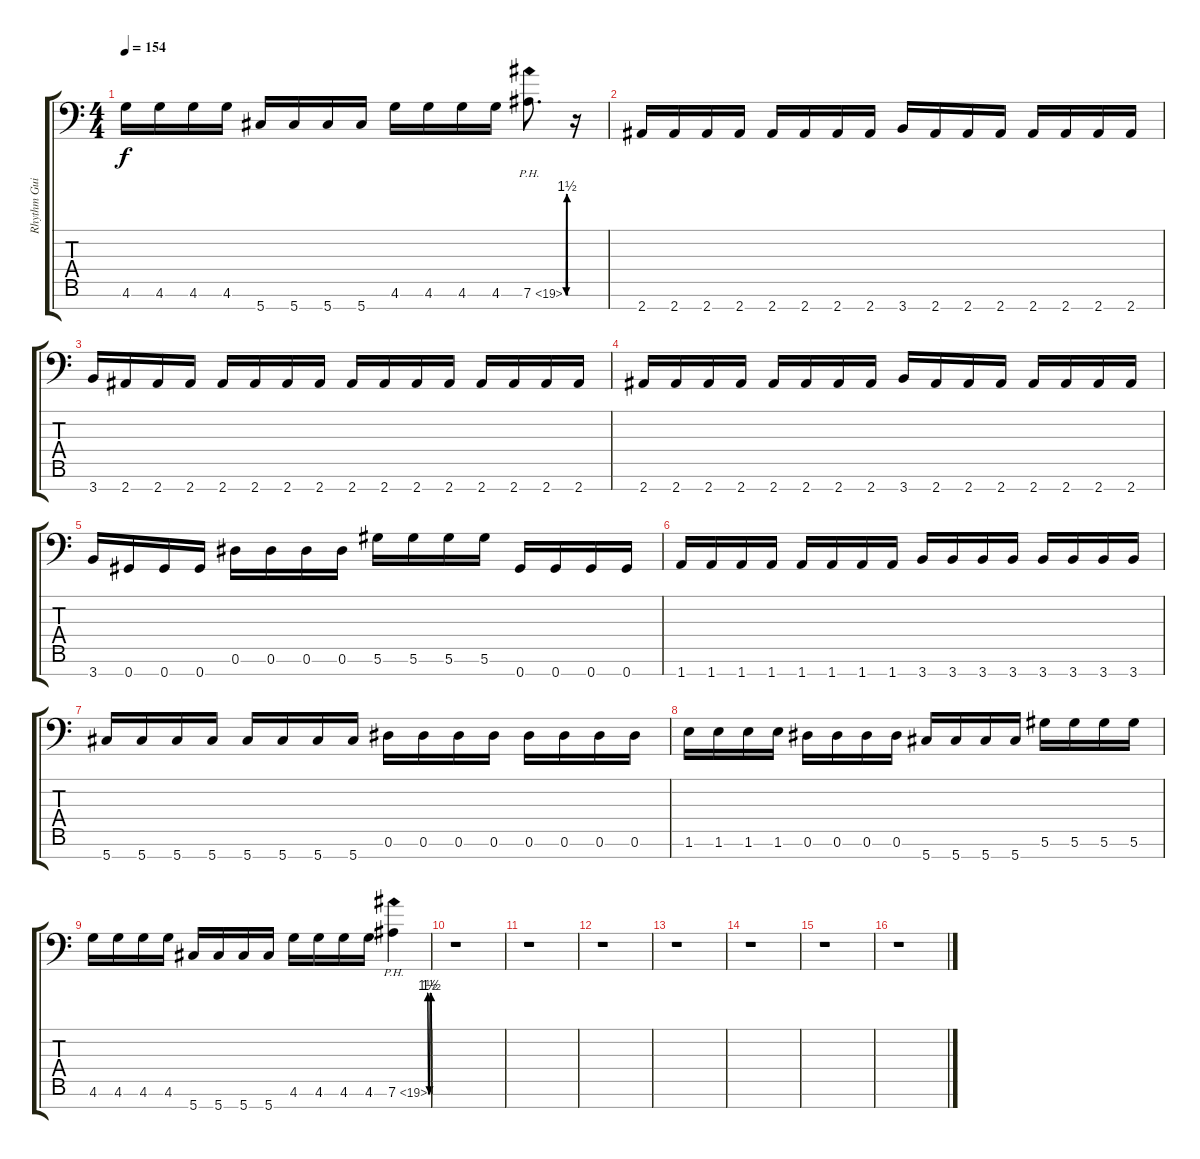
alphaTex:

\track ("Rhythm Guitar" "Rhythm Gui") {instrument distortionguitar}
\staff {score tabs}
\tuning (Eb4 Bb3 Gb3 Db3 Ab2 Eb2 Ab1) {hide}
\ts (4 4)
\tempo 154
\clef f4
\ks c
4.6.16{dy f} 4.6.16 4.6.16 4.6.16 5.7.16 5.7.16 5.7.16 5.7.16 4.6.16 4.6.16 4.6.16 4.6.16 7.6{be (custom 0 0 15 6 30 6 45 0 60 0) ph 12}.8{d} r.16 |
2.7.16 2.7.16 2.7.16 2.7.16 2.7.16 2.7.16 2.7.16 2.7.16 3.7.16 2.7.16 2.7.16 2.7.16 2.7.16 2.7.16 2.7.16 2.7.16 |
3.7.16 2.7.16 2.7.16 2.7.16 2.7.16 2.7.16 2.7.16 2.7.16 2.7.16 2.7.16 2.7.16 2.7.16 2.7.16 2.7.16 2.7.16 2.7.16 |
2.7.16 2.7.16 2.7.16 2.7.16 2.7.16 2.7.16 2.7.16 2.7.16 3.7.16 2.7.16 2.7.16 2.7.16 2.7.16 2.7.16 2.7.16 2.7.16 |
3.7.16 0.7.16 0.7.16 0.7.16 0.6.16 0.6.16 0.6.16 0.6.16 5.6.16 5.6.16 5.6.16 5.6.16 0.7.16 0.7.16 0.7.16 0.7.16 |
1.7.16 1.7.16 1.7.16 1.7.16 1.7.16 1.7.16 1.7.16 1.7.16 3.7.16 3.7.16 3.7.16 3.7.16 3.7.16 3.7.16 3.7.16 3.7.16 |
5.7.16 5.7.16 5.7.16 5.7.16 5.7.16 5.7.16 5.7.16 5.7.16 0.6.16 0.6.16 0.6.16 0.6.16 0.6.16 0.6.16 0.6.16 0.6.16 |
1.6.16 1.6.16 1.6.16 1.6.16 0.6.16 0.6.16 0.6.16 0.6.16 5.7.16 5.7.16 5.7.16 5.7.16 5.6.16 5.6.16 5.6.16 5.6.16 |
4.6.16 4.6.16 4.6.16 4.6.16 5.7.16 5.7.16 5.7.16 5.7.16 4.6.16 4.6.16 4.6.16 4.6.16 7.6{be (custom 0 0 10 6 20 6 30 0 40 0 50 6 60 6) ph 12}.4 |
r.1 |
r.1 |
r.1 |
r.1 |
r.1 |
r.1 |
r.1
